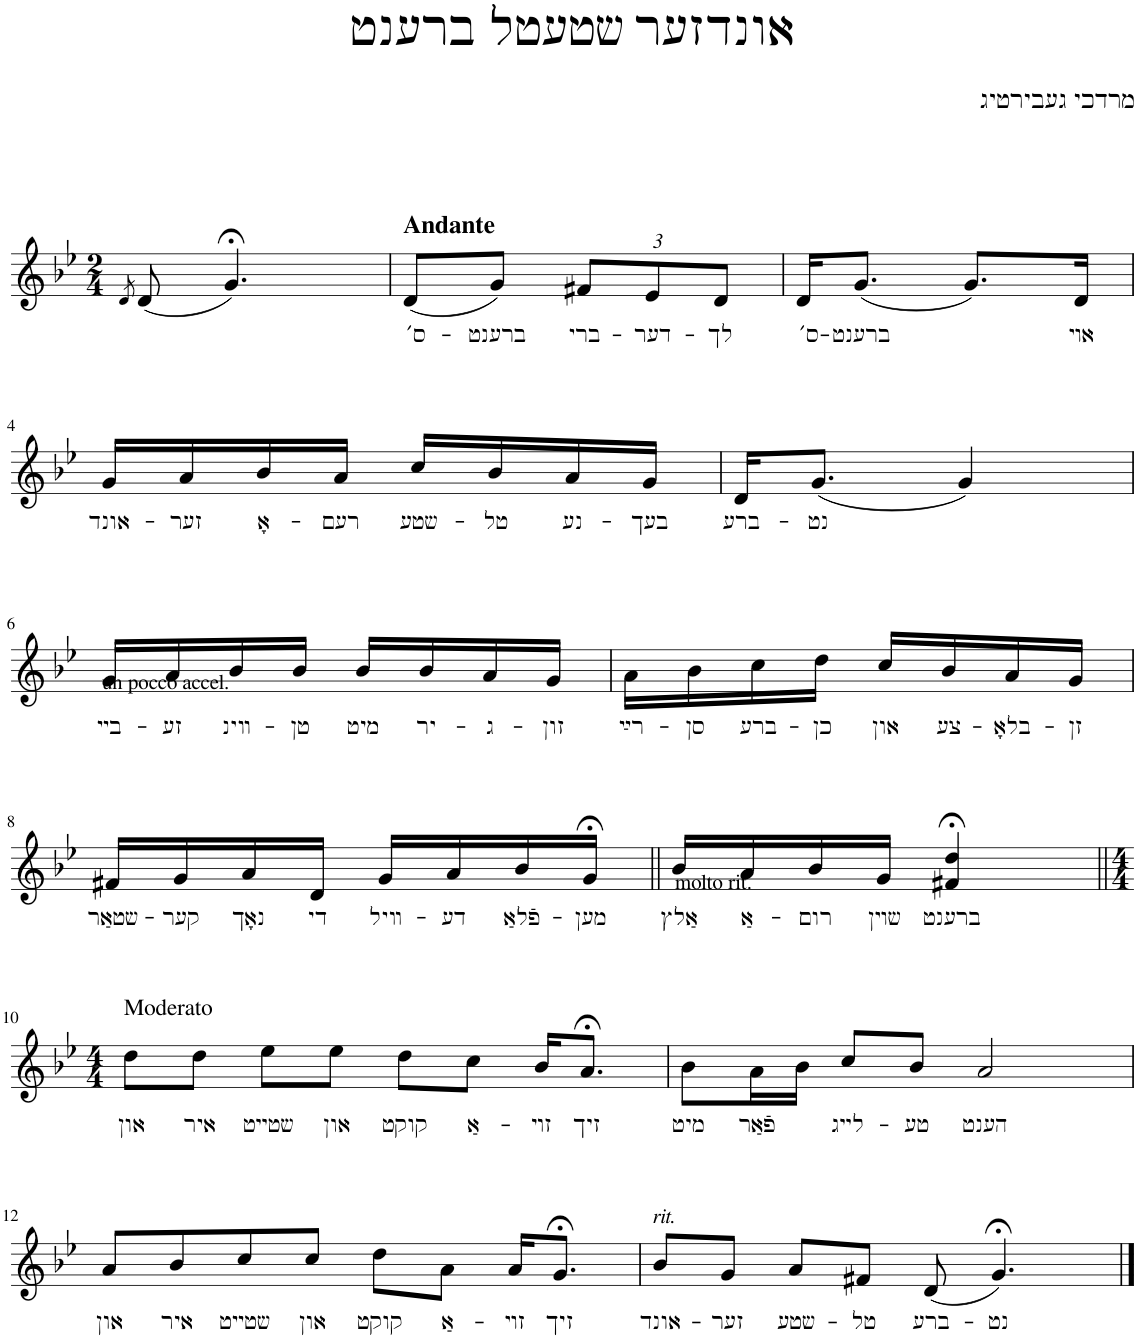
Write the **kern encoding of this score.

**kern	**text
*part1	*part1
*staff1	*staff1
*I"Piano	*
*I'Pno.	*
*clefG2	*
*k[b-e-]	*
*M2/4	*
=1	=1
8qd/	.
(8d/	.
4.g;</)	.
=2	=2
!LO:TX:a:B:t=Andante	!
!	!LO:LY:b
(8d/L	ס׳-
!	!LO:LY:b
8g/J)	-ברענט
*Xbrackettup	*
!	!LO:LY:b
12f#X/L	ברי-
!	!LO:LY:b
12e-/	-דער-
!	!LO:LY:b
12d/J	-לך
=3	=3
!	!LO:LY:b
16d/KL	ס׳-
!	!LO:LY:b
(8.g/J	-ברענט
8.g/L)	.
!	!LO:LY:b
16d/Jk	אױ
!!LO:LB:g=z
=4	=4
!	!LO:LY:b
16g/LL	אונד-
!	!LO:LY:b
16a/	-זער
!	!LO:LY:b
16b-/	אָ-
!	!LO:LY:b
16a/JJ	-רעם
!	!LO:LY:b
16cc/LL	שטע-
!	!LO:LY:b
16b-/	-טל
!	!LO:LY:b
16a/	נע-
!	!LO:LY:b
16g/JJ	-בעך
=5	=5
!	!LO:LY:b
16d/KL	ברע-
!	!LO:LY:b
(8.g/J	-נט
4g/)	.
!!LO:LB:g=z
=6	=6
!LO:TX:a:t=un pocco accel.	!
!	!LO:LY:b
16g/LL	בײ-
!	!LO:LY:b
16a/	-זע
!	!LO:LY:b
16b-/	װינ-
!	!LO:LY:b
16b-/JJ	-טן
!	!LO:LY:b
16b-/LL	מיט
!	!LO:LY:b
16b-/	יר-
!	!LO:LY:b
16a/	-ג-
!	!LO:LY:b
16g/JJ	-זון
=7	=7
!	!LO:LY:b
16a\LL	רײַ-
!	!LO:LY:b
16b-\	-סן
!	!LO:LY:b
16cc\	ברע-
!	!LO:LY:b
16dd\JJ	-כן
!	!LO:LY:b
16cc/LL	און
!	!LO:LY:b
16b-/	צע-
!	!LO:LY:b
16a/	-בלאָ-
!	!LO:LY:b
16g/JJ	-זן
!!LO:LB:g=z
=8	=8
!	!LO:LY:b
16f#X/LL	שטאַר-
!	!LO:LY:b
16g/	-קער
!	!LO:LY:b
16a/	נאָך
!	!LO:LY:b
16d/JJ	די
!	!LO:LY:b
16g/LL	װיל-
!	!LO:LY:b
16a/	-דע
!	!LO:LY:b
16b-/	פֿלאַ-
!	!LO:LY:b
16g;</JJ	-מען
=9||	=9||
!LO:TX:b:t=molto rit.	!
!	!LO:LY:b
16b-/LL	אַלץ
!	!LO:LY:b
16a/	אַ-
!	!LO:LY:b
16b-/	-רום
!	!LO:LY:b
16g/JJ	שױן
!	!LO:LY:b
4f#X/;< 4dd/;<	ברענט
!!LO:LB:g=z
=10||	=10||
*M4/4	*
!LO:TX:a:t=Moderato	!
!	!LO:LY:b
8dd\L	און
!	!LO:LY:b
8dd\J	איר
!	!LO:LY:b
8ee-\L	שטײט
!	!LO:LY:b
8ee-\J	און
!	!LO:LY:b
8dd\L	קוקט
!	!LO:LY:b
8cc\J	אַ-
!	!LO:LY:b
16b-/KL	-זױ
!	!LO:LY:b
8.a;</J	זיך
=11	=11
!	!LO:LY:b
8b-\L	מיט
!	!LO:LY:b
16a\L	פֿאַר
16b-\JJ	.
!	!LO:LY:b
8cc/L	לײג-
!	!LO:LY:b
8b-/J	-טע
!	!LO:LY:b
2a/	הענט
!!LO:LB:g=z
=12	=12
!	!LO:LY:b
8a/L	און
!	!LO:LY:b
8b-/	איר
!	!LO:LY:b
8cc/	שטײט
!	!LO:LY:b
8cc/J	און
!	!LO:LY:b
8dd\L	קוקט
!	!LO:LY:b
8a\J	אַ-
!	!LO:LY:b
16a/KL	-זױ
!	!LO:LY:b
8.g;</J	זיך
=13	=13
!LO:TX:a:i:t=rit.	!
!	!LO:LY:b
8b-/L	אונד-
!	!LO:LY:b
8g/J	-זער
!	!LO:LY:b
8a/L	שטע-
!	!LO:LY:b
8f#X/J	-טל
!	!LO:LY:b
(8d/	ברע-
!	!LO:LY:b
4.g;</)	-נט
==	==
*-	*-
